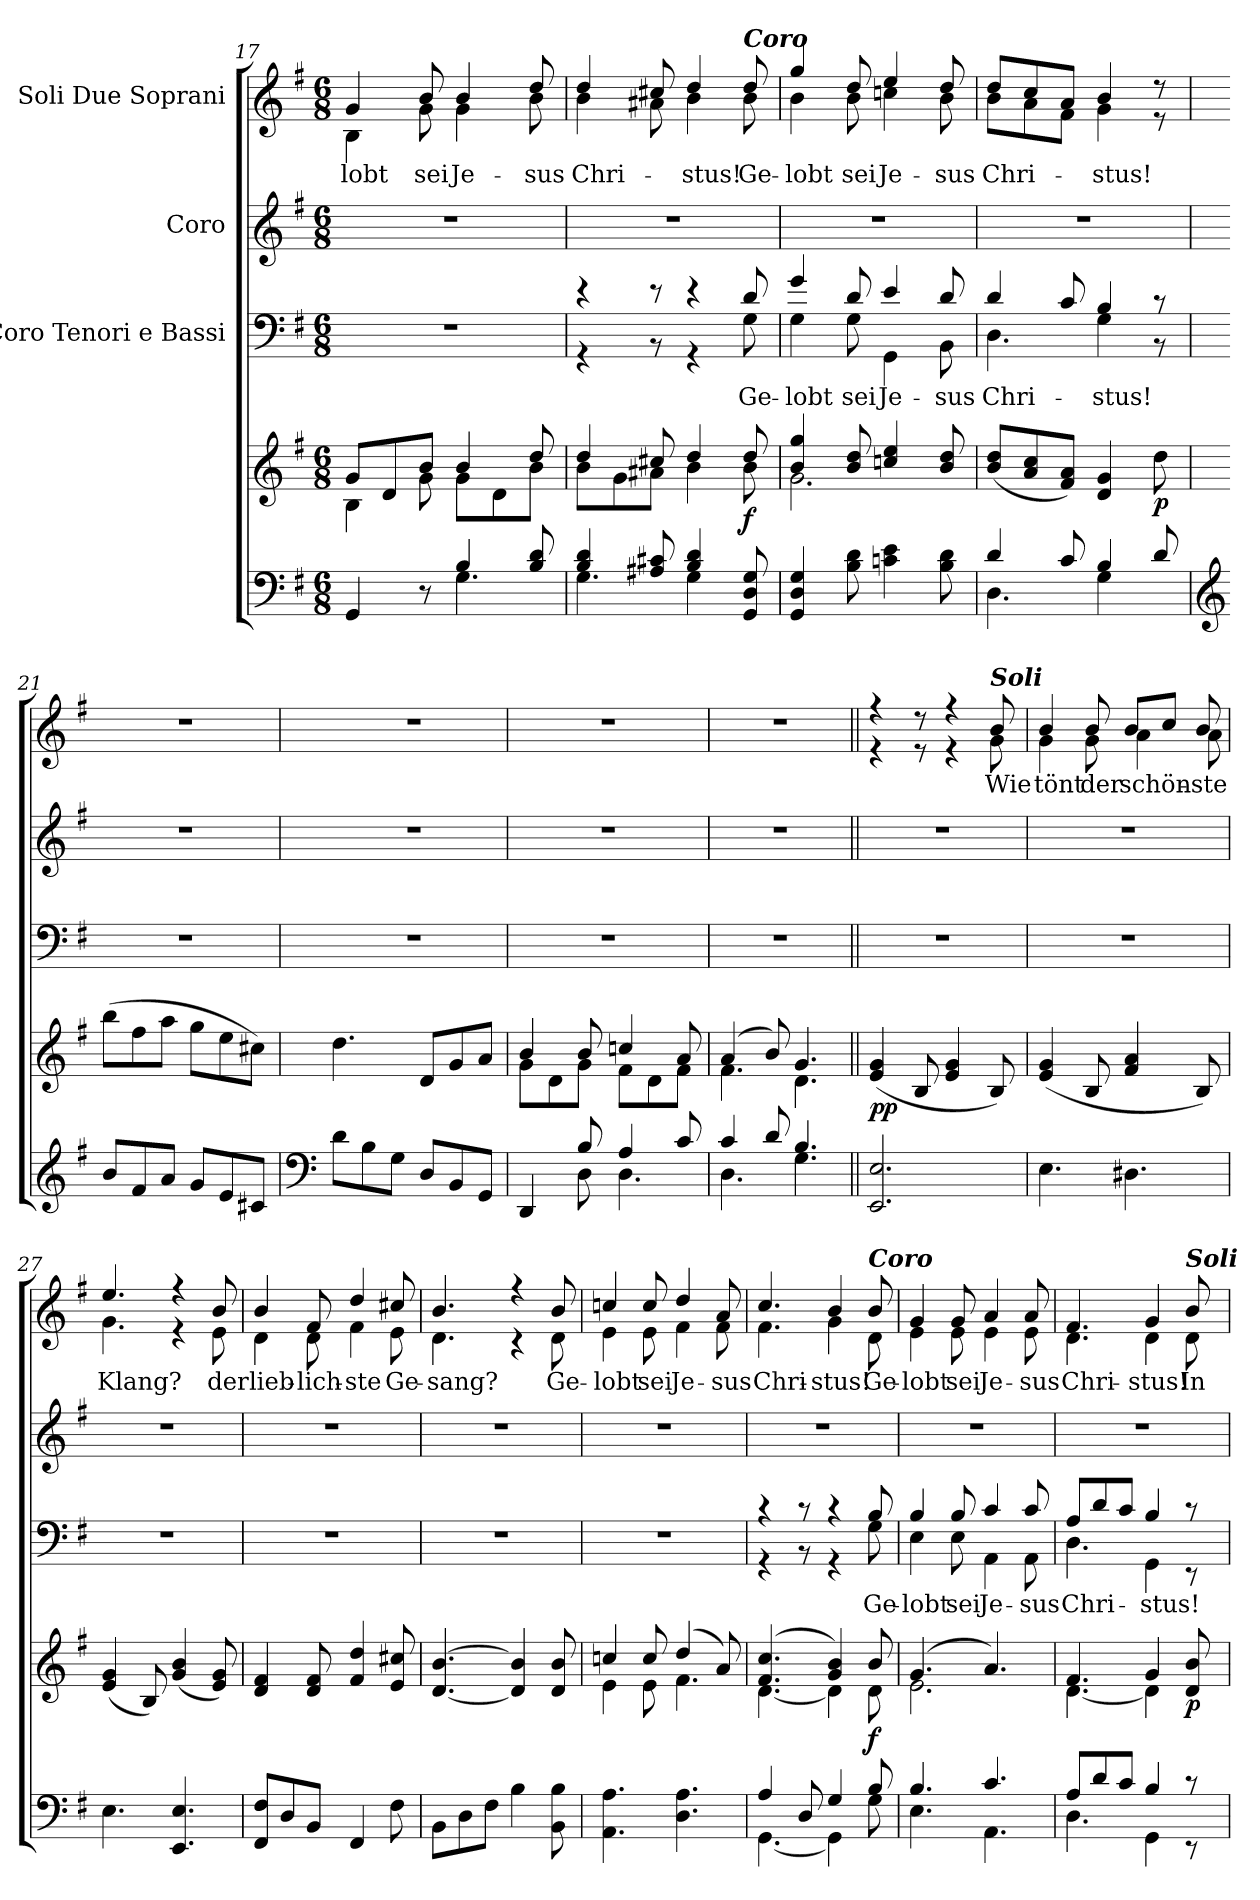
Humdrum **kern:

**kern	**kern	**dynam	**kern	**text	**kern	**kern	**text
*part4	*part4	*part4	*part3	*part3	*part2	*part1	*part1
*staff5	*staff4	*staff4/5	*staff3	*staff3	*staff2	*staff1	*staff1
*	*	*	*I"Coro Tenori e Bassi	*	*I"Coro	*I"Soli Due Soprani	*
*clefF4	*clefG2	*	*clefF4	*	*clefG2	*clefG2	*
*k[f#]	*k[f#]	*	*k[f#]	*	*k[f#]	*k[f#]	*
*G:	*G:	*	*G:	*	*G:	*G:	*
*M6/8	*M6/8	*	*M6/8	*	*M6/8	*M6/8	*
=17	=17	=17	=17	=17	=17	=17	=17
*^	*^	*	*	*	*	*	*
!	!	!	!	!	!	!	!	!	!LO:LY:b
*	*	*	*	*	*	*	*	*^	*
4GG/	4.ryy	8g/L	4B\	.	2.r	.	2.r	4g/	4B\	-lobt
.	.	8d/	.	.	.	.	.	.	.	.
!	!	!	!	!	!	!	!	!	!	!LO:LY:b
8r	.	8b/J	8g\	.	.	.	.	8b/	8g\	sei
!	!	!	!	!	!	!	!	!	!	!LO:LY:b
4B/	4.G\	4b/	8g\L	.	.	.	.	4b/	4g\	Je-
.	.	.	8d\	.	.	.	.	.	.	.
!	!	!	!	!	!	!	!	!	!	!LO:LY:b
8B/ 8d/	.	8dd/	8b\J	.	.	.	.	8dd/	8b\	-sus
=18	=18	=18	=18	=18	=18	=18	=18	=18	=18	=18
*	*	*	*	*	*^	*	*	*	*	*
!	!	!	!	!	!	!	!	!	!	!	!LO:LY:b
4B/ 4d/	4.G\	4dd/	8b\L	.	4r	4r	.	2.r	4dd/	4b\	Chri-
.	.	.	8g\	.	.	.	.	.	.	.	.
8A#X/ 8c#X/	.	8cc#X/	8a#X\J	.	8r	8r	.	.	8cc#X/	8a#X\	.
!	!	!	!	!	!	!	!	!	!	!	!LO:LY:b
4B/ 4d/	4G\	4dd/	4b\	.	4r	4r	.	.	4dd/	4b\	-stus!
!	!	!	!	!	!	!	!	!	!LO:TX:a:Bi:t=Coro	!	!
!	!	!	!	!LO:DY:b	!	!	!LO:LY:b	!	!	!	!LO:LY:b
8GG/ 8D/ 8G/	8ryy	8dd/	8b\	f	8d/	8G\	Ge-	.	8dd/	8b\	Ge-
=19	=19	=19	=19	=19	=19	=19	=19	=19	=19	=19	=19
!	!	!	!	!	!	!	!LO:LY:b	!	!	!	!LO:LY:b
*v	*v	*	*	*	*	*	*	*	*	*	*
4GG/ 4D/ 4G/	4b/ 4gg/	2.g\	.	4g/	4G\	-lobt	2.r	4gg/	4b\	-lobt
!	!	!	!	!	!	!LO:LY:b	!	!	!	!LO:LY:b
8B\ 8d\	8b/ 8dd/	.	.	8d/	8G\	sei	.	8dd/	8b\	sei
!	!	!	!	!	!	!LO:LY:b	!	!	!	!LO:LY:b
4cn\ 4e\	4ccn/ 4ee/	.	.	4e/	4GG\	Je-	.	4ee/	4ccn\	Je-
!	!	!	!	!	!	!LO:LY:b	!	!	!	!LO:LY:b
8B\ 8d\	8b/ 8dd/	.	.	8d/	8BB\	-sus	.	8dd/	8b\	-sus
*	*v	*v	*	*	*	*	*	*	*	*
=20	=20	=20	=20	=20	=20	=20	=20	=20	=20
*^	*	*	*	*	*	*	*	*	*
!	!	!	!	!	!	!LO:LY:b	!	!	!	!LO:LY:b
4d/	4.D\	(<8b/ 8dd/L	.	4d/	4.D\	Chri-	2.r	8dd/L	8b\L	Chri-
.	.	8a/ 8cc/	.	.	.	.	.	8cc/	8a\	.
8c/	.	8f#/ 8a/J)	.	8c/	.	.	.	8a/J	8f#\J	.
!	!	!	!	!	!	!LO:LY:b	!	!	!	!LO:LY:b
4B/	4G\	4d/ 4g/	.	4B/	4G\	-stus!	.	4b/	4g\	-stus!
!	!	!	!LO:DY:b	!	!	!	!	!	!	!
8d/	8ryy	8dd\	p	8r	8r	.	.	8r	8r	.
*v	*v	*	*	*v	*v	*	*	*v	*v	*
!!LO:PB:g=z
=21	=21	=21	=21	=21	=21	=21	=21
*clefG2	*	*	*	*	*	*	*
8b/L	(>8bb\L	.	2.r	.	2.r	2.r	.
8f#/	8ff#\	.	.	.	.	.	.
8a/J	8aa\J	.	.	.	.	.	.
8g/L	8gg\L	.	.	.	.	.	.
8e/	8ee\	.	.	.	.	.	.
8c#X/J	8cc#X\J)	.	.	.	.	.	.
=22	=22	=22	=22	=22	=22	=22	=22
*clefF4	*	*	*	*	*	*	*
8d\L	4.dd\	.	2.r	.	2.r	2.r	.
8B\	.	.	.	.	.	.	.
8G\J	.	.	.	.	.	.	.
8D/L	8d/L	.	.	.	.	.	.
8BB/	8g/	.	.	.	.	.	.
8GG/J	8a/J	.	.	.	.	.	.
=23	=23	=23	=23	=23	=23	=23	=23
*^	*^	*	*	*	*	*	*
4DD/	4ryy	4b/	8g\L	.	2.r	.	2.r	2.r	.
.	.	.	8d\	.	.	.	.	.	.
8B/	8D\	8b/	8g\J	.	.	.	.	.	.
4A/	4.D\	4ccn/	8f#\L	.	.	.	.	.	.
.	.	.	8d\	.	.	.	.	.	.
8c/	.	8a/	8f#\J	.	.	.	.	.	.
=24	=24	=24	=24	=24	=24	=24	=24	=24	=24
4c/	4.D\	(4a/	4.f#\	.	2.r	.	2.r	2.r	.
8d/	.	8b/)	.	.	.	.	.	.	.
4.B/	4.G\	4.g/	4.d\	.	.	.	.	.	.
=25||	=25||	=25||	=25||	=25||	=25||	=25||	=25||	=25||	=25||
*	*	*	*	*	*	*	*	*^	*
!	!	!	!	!LO:DY:b	!	!	!	!	!	!
*v	*v	*	*	*	*	*	*	*	*	*
*	*v	*v	*	*	*	*	*	*	*
2.EE/ 2.E/	(<4e/ 4g/	pp	2.r	.	2.r	4r	4r	.
.	8B/	.	.	.	.	8r	8r	.
.	4e/ 4g/	.	.	.	.	4r	4r	.
!	!	!	!	!	!	!LO:TX:a:Bi:t=Soli	!	!
!	!	!	!	!	!	!	!	!LO:LY:b
.	8B/)	.	.	.	.	8b/	8g\	Wie
!!LO:LB:g=z	!!
=26	=26	=26	=26	=26	=26	=26	=26	=26
!	!	!	!	!	!	!	!	!LO:LY:b
4.E\	(<4e/ 4g/	.	2.r	.	2.r	4b/	4g\	tönt
!	!	!	!	!	!	!	!	!LO:LY:b
.	8B/	.	.	.	.	8b/	8g\	der
!	!	!	!	!	!	!	!	!LO:LY:b
4.D#X\	4f#/ 4a/	.	.	.	.	8b/L	4a\	schön-
.	.	.	.	.	.	8cc/J	.	.
!	!	!	!	!	!	!	!	!LO:LY:b
.	8B/)	.	.	.	.	8b/	8a\	-ste
=27	=27	=27	=27	=27	=27	=27	=27	=27
!	!	!	!	!	!	!	!	!LO:LY:b
4.E\	(<4e/ 4g/	.	2.r	.	2.r	4.ee/	4.g\	Klang?
.	8B/)	.	.	.	.	.	.	.
4.EE/ 4.E/	(<4g/ 4b/	.	.	.	.	4r	4r	.
!	!	!	!	!	!	!	!	!LO:LY:b
.	8e/ 8g/)	.	.	.	.	8b/	8e\	der
=28	=28	=28	=28	=28	=28	=28	=28	=28
!	!	!	!	!	!	!	!	!LO:LY:b
8FF#/ 8F#/L	4d/ 4f#/	.	2.r	.	2.r	4b/	4d\	lieb-
8D/	.	.	.	.	.	.	.	.
!	!	!	!	!	!	!	!	!LO:LY:b
8BB/J	8d/ 8f#/	.	.	.	.	8f#/	8d\	-lich-
!	!	!	!	!	!	!	!	!LO:LY:b
4FF#/	4f#/ 4dd/	.	.	.	.	4dd/	4f#\	-ste
!	!	!	!	!	!	!	!	!LO:LY:b
8F#\	8e/ 8cc#X/	.	.	.	.	8cc#X/	8e\	Ge-
=29	=29	=29	=29	=29	=29	=29	=29	=29
!	!	!	!	!	!	!	!	!LO:LY:b
8BB\L	[4.d/ [4.b/	.	2.r	.	2.r	4.b/	4.d\	-sang?
8D\	.	.	.	.	.	.	.	.
8F#\J	.	.	.	.	.	.	.	.
4B\	4d/] 4b/]	.	.	.	.	4r	4r	.
!	!	!	!	!	!	!	!	!LO:LY:b
8BB\ 8B\	8d/ 8b/	.	.	.	.	8b/	8d\	Ge-
=30	=30	=30	=30	=30	=30	=30	=30	=30
*	*^	*	*	*	*	*	*	*
!	!	!	!	!	!	!	!	!	!LO:LY:b
4.AA\ 4.A\	4ccn/	4e\	.	2.r	.	2.r	4ccn/	4e\	-lobt
!	!	!	!	!	!	!	!	!	!LO:LY:b
.	8cc/	8e\	.	.	.	.	8cc/	8e\	sei
!	!	!	!	!	!	!	!	!	!LO:LY:b
4.D\ 4.A\	(4dd/	4.f#\	.	.	.	.	4dd/	4f#\	Je-
!	!	!	!	!	!	!	!	!	!LO:LY:b
.	8a/)	.	.	.	.	.	8a/	8f#\	-sus
!!LO:PB:g=z	!!
=31	=31	=31	=31	=31	=31	=31	=31	=31	=31
*^	*	*	*	*^	*	*	*	*	*
!	!	!	!	!	!	!	!	!	!	!	!LO:LY:b
4A/	[<4.GG\	(4.f#/ 4.cc/	[<4.d\	.	4r	4r	.	2.r	4.cc/	4.f#\	Chri-
8D/	.	.	.	.	8r	8r	.	.	.	.	.
!	!	!	!	!	!	!	!	!	!	!	!LO:LY:b
4G/	4GG\]	4g/ 4b/)	4d\]	.	4r	4r	.	.	4b/	4g\	-stus!
!	!	!	!	!	!	!	!	!	!LO:TX:a:Bi:t=Coro	!	!
!	!	!	!	!LO:DY:b	!	!	!LO:LY:b	!	!	!	!LO:LY:b
8B/	8G\	8b/	8d\	f	8B/	8G\	Ge-	.	8b/	8d\	Ge-
=32	=32	=32	=32	=32	=32	=32	=32	=32	=32	=32	=32
!	!	!	!	!	!	!	!LO:LY:b	!	!	!	!LO:LY:b
4.B/	4.E\	(4.g/	2.e\	.	4B/	4E\	-lobt	2.r	4g/	4e\	-lobt
!	!	!	!	!	!	!	!LO:LY:b	!	!	!	!LO:LY:b
.	.	.	.	.	8B/	8E\	sei	.	8g/	8e\	sei
!	!	!	!	!	!	!	!LO:LY:b	!	!	!	!LO:LY:b
4.c/	4.AA\	4.a/)	.	.	4c/	4AA\	Je-	.	4a/	4e\	Je-
!	!	!	!	!	!	!	!LO:LY:b	!	!	!	!LO:LY:b
.	.	.	.	.	8c/	8AA\	-sus	.	8a/	8e\	-sus
=33	=33	=33	=33	=33	=33	=33	=33	=33	=33	=33	=33
!	!	!	!	!	!	!	!LO:LY:b	!	!	!	!LO:LY:b
8A/L	4.D\	4.f#/	[<4.d\	.	8A/L	4.D\	Chri-	2.r	4.f#/	4.d\	Chri-
8d/	.	.	.	.	8d/	.	.	.	.	.	.
8c/J	.	.	.	.	8c/J	.	.	.	.	.	.
!	!	!	!	!	!	!	!LO:LY:b	!	!	!	!LO:LY:b
4B/	4GG\	4g/	4d\]	.	4B/	4GG\	-stus!	.	4g/	4d\	-stus!
!	!	!	!	!	!	!	!	!	!LO:TX:a:Bi:t=Soli	!	!
!	!	!	!	!LO:DY:b	!	!	!	!	!	!	!LO:LY:b
8r	8r	8d/ 8b/	8ryy	p	8r	8r	.	.	8b/	8d\	In
*v	*v	*	*	*	*v	*v	*	*	*v	*v	*
*	*v	*v	*	*	*	*	*	*
=	=	=	=	=	=	=	=
*-	*-	*-	*-	*-	*-	*-	*-
